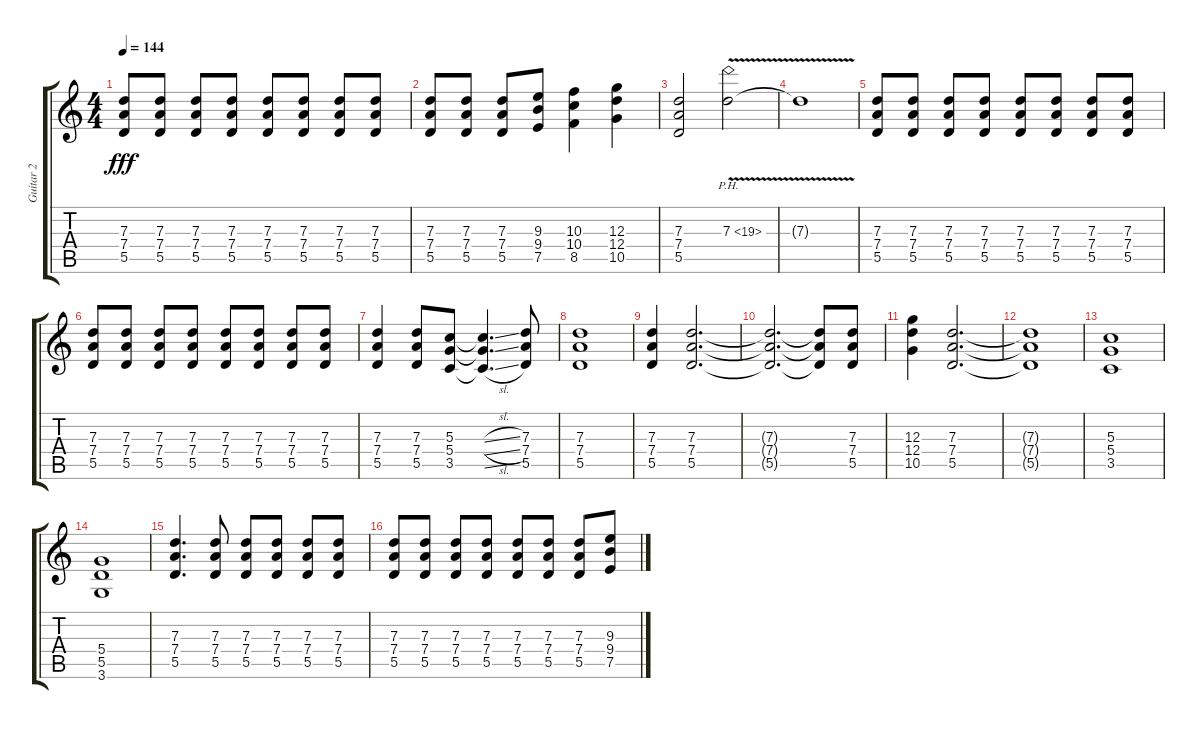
\track ("Guitar 2" "Guitar 2") {instrument overdrivenguitar}
\staff {score tabs}
\tuning (E4 B3 G3 D3 A2 E2) {hide}
\ts (4 4)
\tempo 144
\clef g2
\ks c
(7.3 7.4 5.5).8{dy fff} (7.3 7.4 5.5).8 (7.3 7.4 5.5).8 (7.3 7.4 5.5).8 (7.3 7.4 5.5).8 (7.3 7.4 5.5).8 (7.3 7.4 5.5).8 (7.3 7.4 5.5).8 |
(7.3 7.4 5.5).8 (7.3 7.4 5.5).8 (7.3 7.4 5.5).8 (9.3 9.4 7.5).8 (10.3 10.4 8.5).4 (12.3 12.4 10.5).4 |
(7.3 7.4 5.5).2 7.3{ph 12 v}.2 |
7.3{t}.1 |
(7.3 7.4 5.5).8 (7.3 7.4 5.5).8 (7.3 7.4 5.5).8 (7.3 7.4 5.5).8 (7.3 7.4 5.5).8 (7.3 7.4 5.5).8 (7.3 7.4 5.5).8 (7.3 7.4 5.5).8 |
(7.3 7.4 5.5).8 (7.3 7.4 5.5).8 (7.3 7.4 5.5).8 (7.3 7.4 5.5).8 (7.3 7.4 5.5).8 (7.3 7.4 5.5).8 (7.3 7.4 5.5).8 (7.3 7.4 5.5).8 |
(7.3 7.4 5.5).4 (7.3 7.4 5.5).8 (5.3 5.4 3.5).8 (5.3{sl t} 5.4{sl t} 3.5{sl t}).4{d} (7.3 7.4 5.5).8 |
(7.3 7.4 5.5).1 |
(7.3 7.4 5.5).4 (7.3 7.4 5.5).2{d} |
(7.3{t} 7.4{t} 5.5{t}).2{d} (7.3{t} 7.4{t} 5.5{t}).8 (7.3 7.4 5.5).8 |
(12.3 12.4 10.5).4 (7.3 7.4 5.5).2{d} |
(7.3{t} 7.4{t} 5.5{t}).1 |
(5.3 5.4 3.5).1 |
(5.4 5.5 3.6).1 |
(7.3 7.4 5.5).4{d} (7.3 7.4 5.5).8 (7.3 7.4 5.5).8 (7.3 7.4 5.5).8 (7.3 7.4 5.5).8 (7.3 7.4 5.5).8 |
(7.3 7.4 5.5).8 (7.3 7.4 5.5).8 (7.3 7.4 5.5).8 (7.3 7.4 5.5).8 (7.3 7.4 5.5).8 (7.3 7.4 5.5).8 (7.3 7.4 5.5).8 (9.3 9.4 7.5).8
